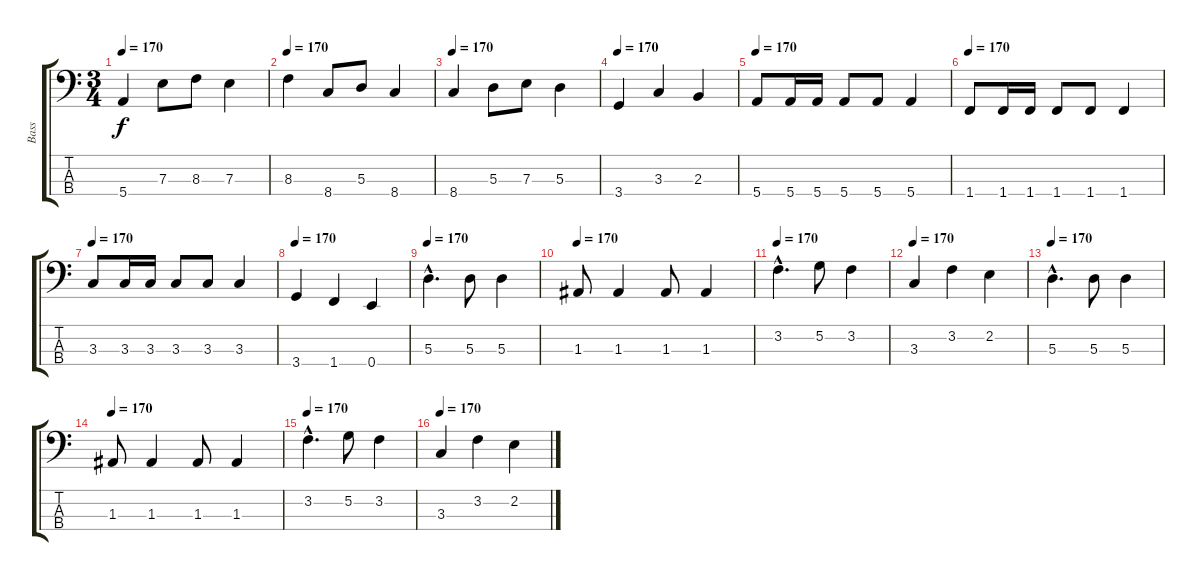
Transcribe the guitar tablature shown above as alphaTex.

\track ("Bass" "Bass") {instrument electricbasspick}
\staff {score tabs}
\tuning (G2 D2 A1 E1) {hide}
\ts (3 4)
\tempo 170
\clef f4
\ks c
5.4.4{dy f} 7.3.8 8.3.8 7.3.4 |
\tempo 170
8.3.4 8.4.8 5.3.8 8.4.4 |
\tempo 170
8.4.4 5.3.8 7.3.8 5.3.4 |
\tempo 170
3.4.4 3.3.4 2.3.4 |
\tempo 170
5.4.8 5.4.16 5.4.16 5.4.8 5.4.8 5.4.4 |
\tempo 170
1.4.8 1.4.16 1.4.16 1.4.8 1.4.8 1.4.4 |
\tempo 170
3.3.8 3.3.16 3.3.16 3.3.8 3.3.8 3.3.4 |
\tempo 170
3.4.4 1.4.4 0.4.4 |
\tempo 170
5.3{hac}.4{d} 5.3.8 5.3.4 |
\tempo 170
1.3.8 1.3.4 1.3.8 1.3.4 |
\tempo 170
3.2{hac}.4{d} 5.2.8 3.2.4 |
\tempo 170
3.3.4 3.2.4 2.2.4 |
\tempo 170
5.3{hac}.4{d} 5.3.8 5.3.4 |
\tempo 170
1.3.8 1.3.4 1.3.8 1.3.4 |
\tempo 170
3.2{hac}.4{d} 5.2.8 3.2.4 |
\tempo 170
3.3.4 3.2.4 2.2.4
